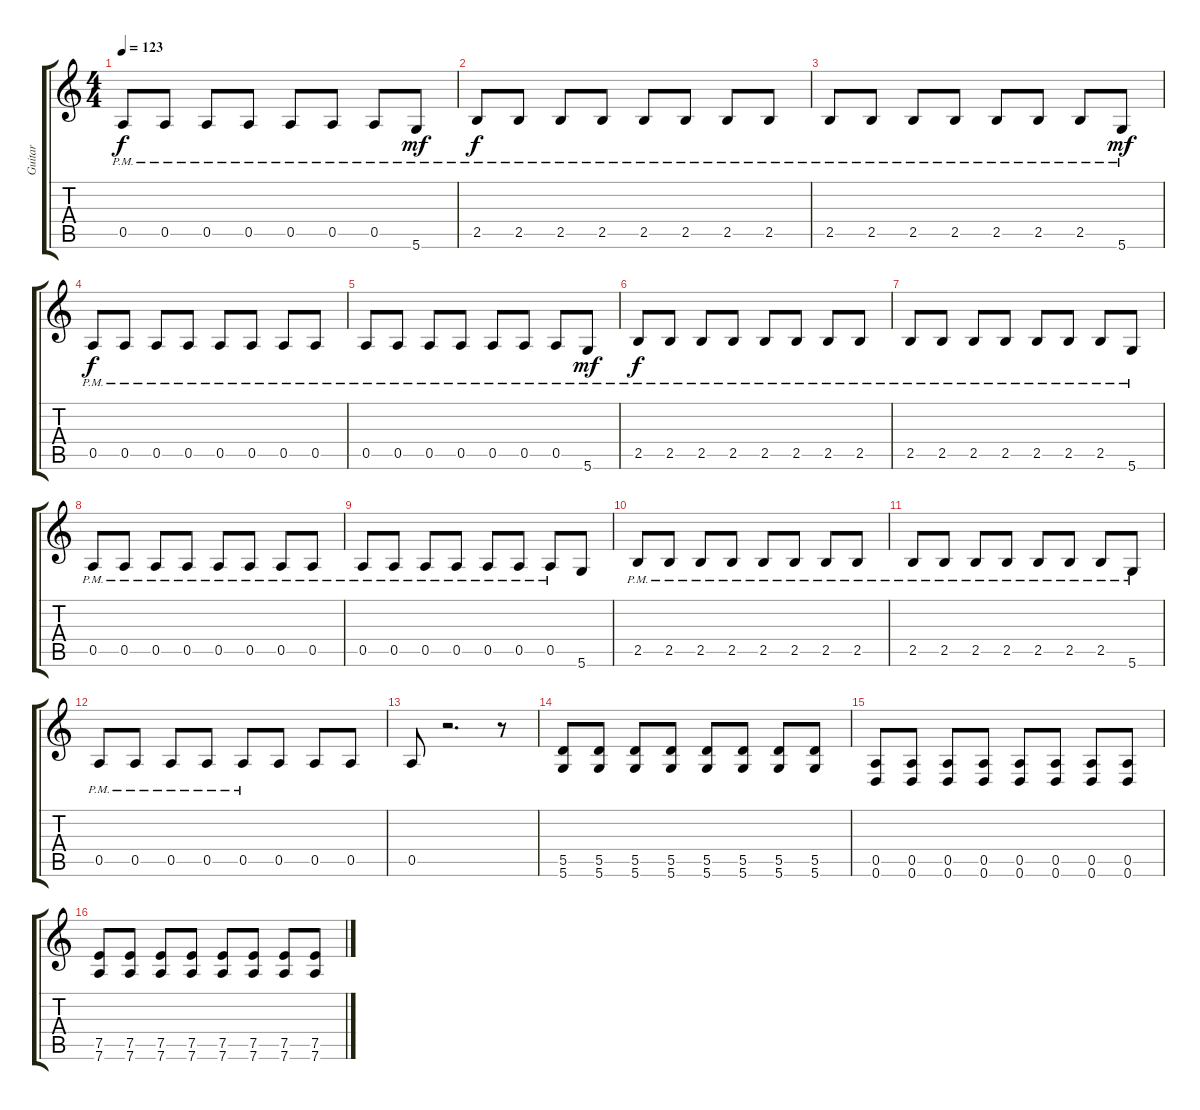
\track ("Guitar" "Guitar") {instrument distortionguitar}
\staff {score tabs}
\tuning (E4 B3 G3 D3 A2 D2) {hide}
\ts (4 4)
\tempo 123
\clef g2
\ks c
0.5{pm}.8{dy f} 0.5{pm}.8 0.5{pm}.8 0.5{pm}.8 0.5{pm}.8 0.5{pm}.8 0.5{pm}.8 5.6{pm}.8{dy mf} |
2.5{pm}.8{dy f} 2.5{pm}.8 2.5{pm}.8 2.5{pm}.8 2.5{pm}.8 2.5{pm}.8 2.5{pm}.8 2.5{pm}.8 |
2.5{pm}.8 2.5{pm}.8 2.5{pm}.8 2.5{pm}.8 2.5{pm}.8 2.5{pm}.8 2.5{pm}.8 5.6{pm}.8{dy mf} |
0.5{pm}.8{dy f} 0.5{pm}.8 0.5{pm}.8 0.5{pm}.8 0.5{pm}.8 0.5{pm}.8 0.5{pm}.8 0.5{pm}.8 |
0.5{pm}.8 0.5{pm}.8 0.5{pm}.8 0.5{pm}.8 0.5{pm}.8 0.5{pm}.8 0.5{pm}.8 5.6{pm}.8{dy mf} |
2.5{pm}.8{dy f} 2.5{pm}.8 2.5{pm}.8 2.5{pm}.8 2.5{pm}.8 2.5{pm}.8 2.5{pm}.8 2.5{pm}.8 |
2.5{pm}.8 2.5{pm}.8 2.5{pm}.8 2.5{pm}.8 2.5{pm}.8 2.5{pm}.8 2.5{pm}.8 5.6{pm}.8 |
0.5{pm}.8 0.5{pm}.8 0.5{pm}.8 0.5{pm}.8 0.5{pm}.8 0.5{pm}.8 0.5{pm}.8 0.5{pm}.8 |
0.5{pm}.8 0.5{pm}.8 0.5{pm}.8 0.5{pm}.8 0.5{pm}.8 0.5{pm}.8 0.5{pm}.8 5.6.8 |
2.5{pm}.8 2.5{pm}.8 2.5{pm}.8 2.5{pm}.8 2.5{pm}.8 2.5{pm}.8 2.5{pm}.8 2.5{pm}.8 |
2.5{pm}.8 2.5{pm}.8 2.5{pm}.8 2.5{pm}.8 2.5{pm}.8 2.5{pm}.8 2.5{pm}.8 5.6{pm}.8 |
0.5{pm}.8 0.5{pm}.8 0.5{pm}.8 0.5{pm}.8 0.5{pm}.8 0.5.8 0.5.8 0.5.8 |
0.5.8 r.2{d} r.8 |
(5.5 5.6).8 (5.5 5.6).8 (5.5 5.6).8 (5.5 5.6).8 (5.5 5.6).8 (5.5 5.6).8 (5.5 5.6).8 (5.5 5.6).8 |
(0.5 0.6).8 (0.5 0.6).8 (0.5 0.6).8 (0.5 0.6).8 (0.5 0.6).8 (0.5 0.6).8 (0.5 0.6).8 (0.5 0.6).8 |
(7.5 7.6).8 (7.5 7.6).8 (7.5 7.6).8 (7.5 7.6).8 (7.5 7.6).8 (7.5 7.6).8 (7.5 7.6).8 (7.5 7.6).8
